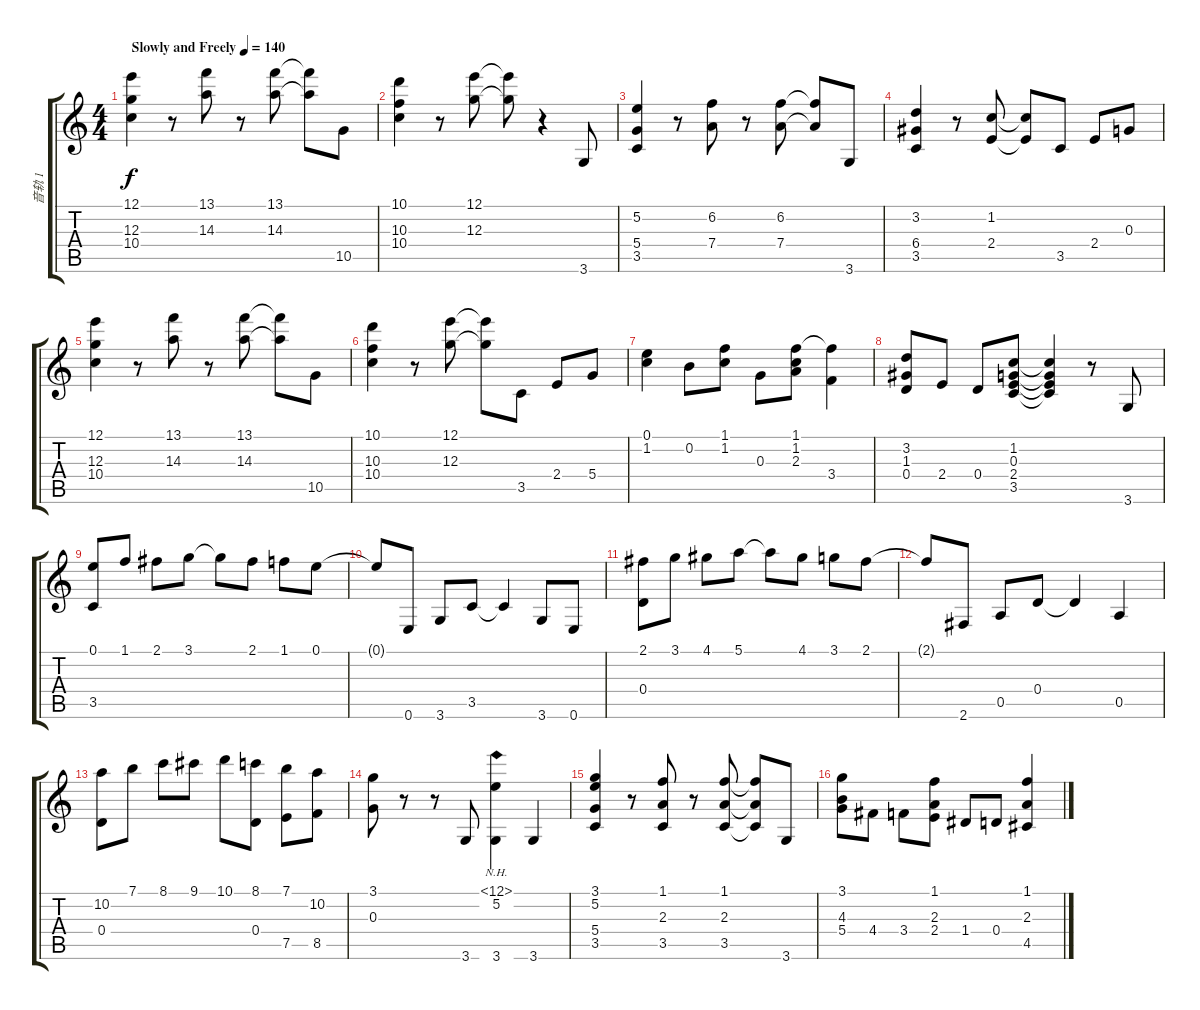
\track ("音轨 1" "音轨 1") {instrument electricguitarjazz}
\staff {score tabs}
\tuning (E4 B3 G3 D3 A2 E2) {hide}
\ts (4 4)
\tempo (140 "Slowly and Freely")
\clef g2
\ks c
(12.1 12.3 10.4).4{dy f instrument electricguitarjazz} r.8 (13.1 14.3).8 r.8 (13.1 14.3).8 (13.1{t} 14.3{t}).8 10.5.8 |
(10.1 10.3 10.4).4 r.8 (12.1 12.3).8 (12.1{t} 12.3{t}).8 r.4 3.6.8 |
(5.2 5.4 3.5).4 r.8 (6.2 7.4).8 r.8 (6.2 7.4).8 (6.2{t} 7.4{t}).8 3.6.8 |
(3.2 6.4 3.5).4 r.8 (1.2 2.4).8 (1.2{t} 2.4{t}).8 3.5.8 2.4.8 0.3.8 |
(12.1 12.3 10.4).4 r.8 (13.1 14.3).8 r.8 (13.1 14.3).8 (13.1{t} 14.3{t}).8 10.5.8 |
(10.1 10.3 10.4).4 r.8 (12.1 12.3).8 (12.1{t} 12.3{t}).8 3.5.8 2.4.8 5.4.8 |
(0.1 1.2).4 0.2.8 (1.1 1.2).8 0.3.8 (1.1 1.2 2.3).8 (1.1{t} 3.4).4 |
(3.2 1.3 0.4).8 2.4.8 0.4.8 (1.2 0.3 2.4 3.5).8 (1.2{t} 0.3{t} 2.4{t} 3.5{t}).4 r.8 3.6.8 |
(0.1 3.5).8 1.1.8 2.1.8 3.1.8 3.1{t}.8 2.1.8 1.1.8 0.1.8 |
0.1{t}.8 0.6.8 3.6.8 3.5.8 3.5{t}.4 3.6.8 0.6.8 |
(2.1 0.4).8 3.1.8 4.1.8 5.1.8 5.1{t}.8 4.1.8 3.1.8 2.1.8 |
2.1{t}.8 2.6.8 0.5.8 0.4.8 0.4{t}.4 0.5.4 |
(10.2 0.4).8 7.1.8 8.1.8 9.1.8 10.1.8 (8.1 0.4).8 (7.1 7.5).8 (10.2 8.5).8 |
(3.1 0.3).8 r.8 r.8 3.6.8 (12.1{nh} 5.2 3.6).4 3.6.4 |
(3.1 5.2 5.4 3.5).4 r.8 (1.1 2.3 3.5).8 r.8 (1.1 2.3 3.5).8 (1.1{t} 2.3{t} 3.5{t}).8 3.6.8 |
(3.1 4.3 5.4).8 4.4.8 3.4.8 (1.1 2.3 2.4).8 1.4.8 0.4.8 (1.1 2.3 4.5).4
